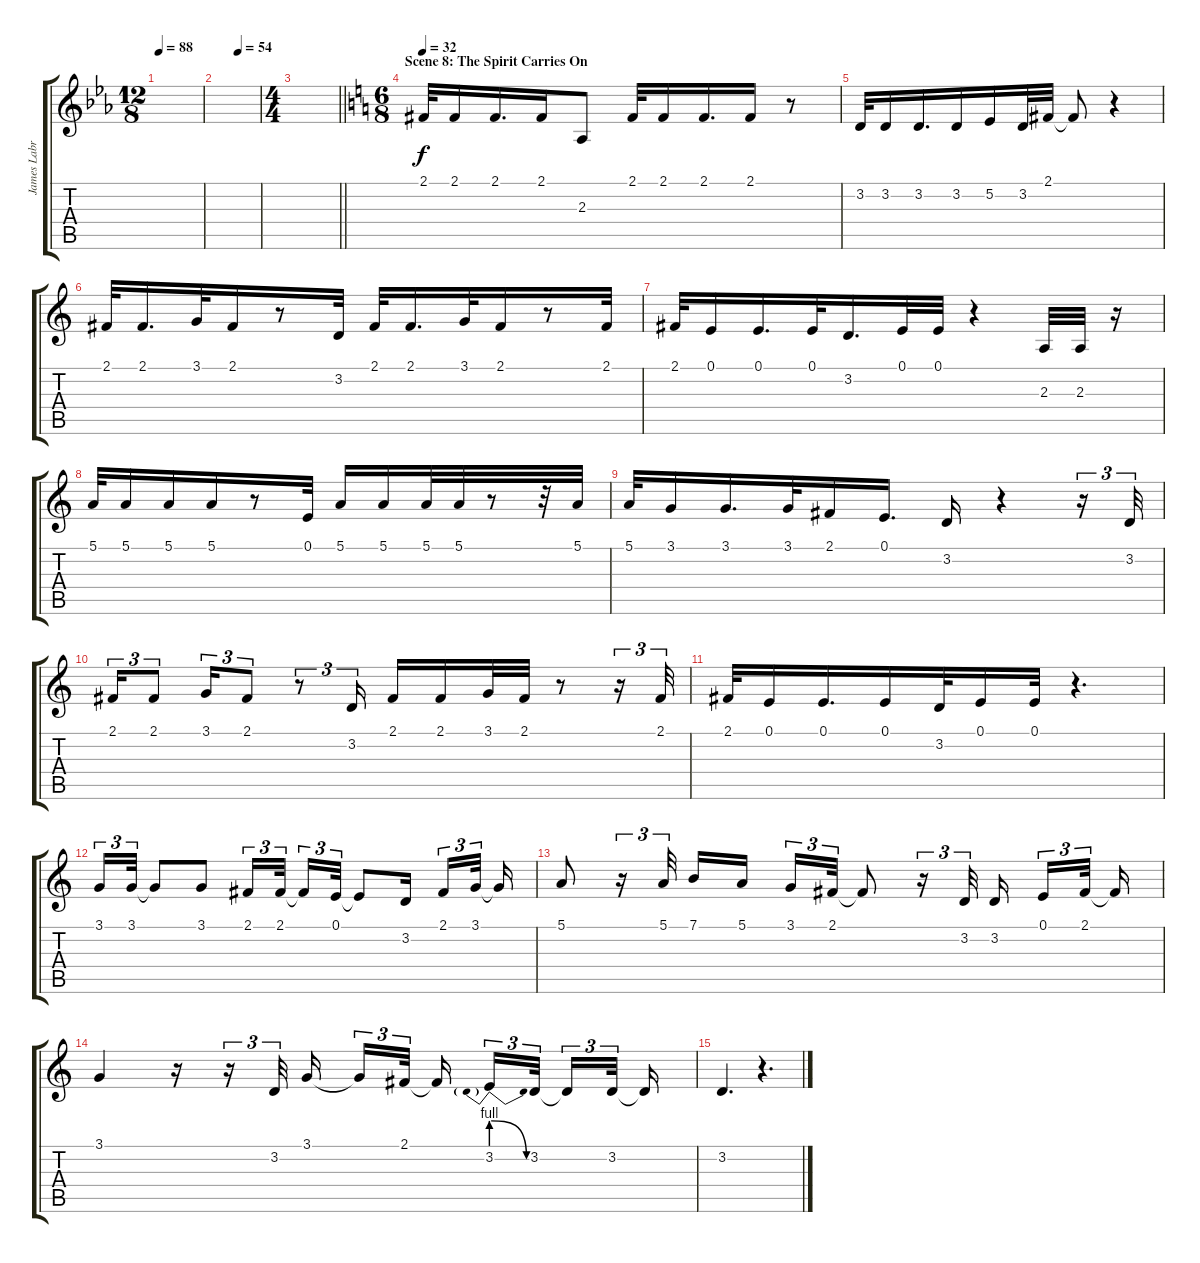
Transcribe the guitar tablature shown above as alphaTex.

\track ("James Labrie" "James Labr") {instrument flute}
\staff {score tabs}
\tuning (E4 B3 G3 D3 A2 E2) {hide}
\ts (12 8)
\tempo 88
\clef g2
\ks eb
|
\tempo (54 0.5)
|
\ts (4 4)
\barLineRight lightlight
|
\ts (6 8)
\section ("" "Scene 8: The Spirit Carries On")
\tempo 32
\ks c
2.1.32{volume 16} 2.1.16 2.1.16{d} 2.1.16 2.3.8 2.1.32 2.1.16 2.1.16{d} 2.1.16 r.8 |
3.2.32 3.2.16 3.2.16{d} 3.2.16 5.2.16 3.2.32 2.1.32 2.1{t}.8 r.4 |
2.1.32 2.1.16{d} 3.1.32 2.1.16 r.8 3.2.32 2.1.32 2.1.16{d} 3.1.32 2.1.16 r.8 2.1.32 |
2.1.32 0.1.16 0.1.16{d} 0.1.32 3.2.16{d} 0.1.32 0.1.32 r.4 2.3.32 2.3.32 r.16 |
5.1.32 5.1.16 5.1.16 5.1.16 r.8 0.1.32 5.1.16 5.1.16 5.1.32 5.1.32 r.8 r.32 5.1.32 |
5.1.32 3.1.16 3.1.16{d} 3.1.32 2.1.16 0.1.16{d} 3.2.16 r.4 r.16{tu (3 2)} 3.2.32{tu (3 2)} |
2.1.16{tu (3 2)} 2.1.8{tu (3 2)} 3.1.16{tu (3 2)} 2.1.8{tu (3 2)} r.8{tu (3 2)} 3.2.16{tu (3 2)} 2.1.16 2.1.16 3.1.32 2.1.32 r.8 r.16{tu (3 2)} 2.1.32{tu (3 2)} |
2.1.32 0.1.16 0.1.16{d} 0.1.16 3.2.32 0.1.16 0.1.32 r.4{d} |
3.1.16{tu (3 2)} 3.1.32{tu (3 2)} 3.1{t}.8 3.1.8 2.1.16{tu (3 2)} 2.1.32{tu (3 2)} 2.1{t}.16{tu (3 2)} 0.1.32{tu (3 2)} 0.1{t}.8 3.2.16{beam splitsecondary} 2.1.16{tu (3 2)} 3.1.32{tu (3 2) beam splitsecondary} 3.1{t}.16 |
5.1.8 r.16{tu (3 2)} 5.1.32{tu (3 2) beam splitsecondary} 7.1.16 5.1.16{beam splitsecondary} 3.1.16{tu (3 2)} 2.1.32{tu (3 2)} 2.1{t}.8 r.16{tu (3 2)} 3.2.32{tu (3 2) beam splitsecondary} 3.2.16{beam splitsecondary} 0.1.16{tu (3 2)} 2.1.32{tu (3 2) beam splitsecondary} 2.1{t}.16 |
3.1.4 r.16 r.16{tu (3 2)} 3.2.32{tu (3 2)} 3.1.16{beam splitsecondary} 3.1{t}.16{tu (3 2)} 2.1.32{tu (3 2) beam splitsecondary} 2.1{t}.16{beam splitsecondary} 3.2{be (prebendrelease 0 4 60 0)}.16{tu (3 2)} 3.2.32{tu (3 2) beam splitsecondary} 3.2{t}.16{tu (3 2)} 3.2.32{tu (3 2) beam splitsecondary} 3.2{t}.16 |
3.2.4{d} r.4{d}
